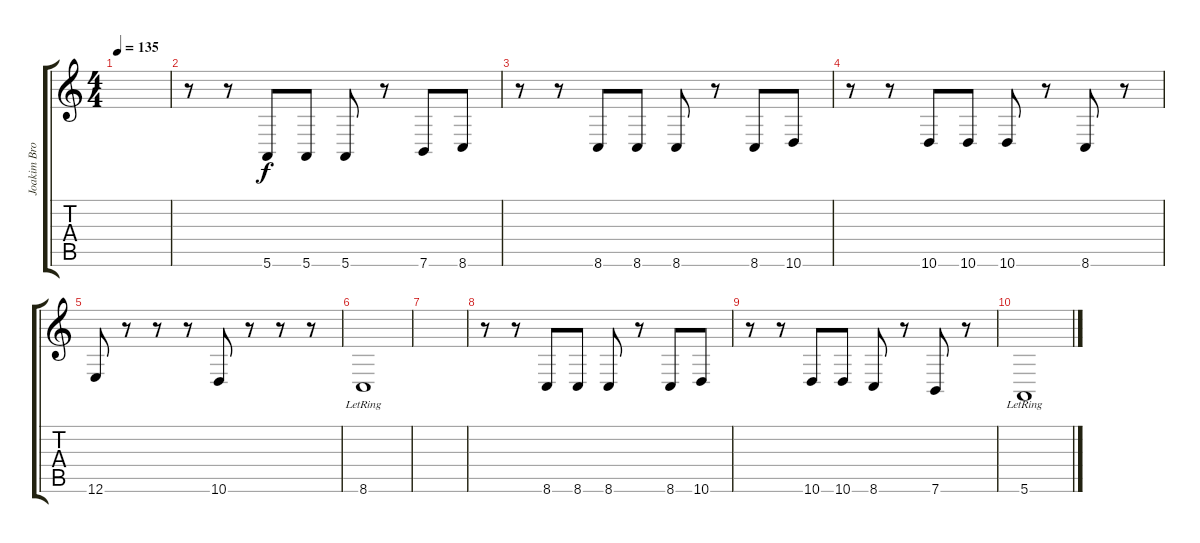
\track ("Joakim Brodem" "Joakim Bro") {instrument frenchhorn}
\staff {score tabs}
\tuning (E4 B3 G3 D3 A2 E2) {hide}
\ts (4 4)
\tempo 135
\clef g2
\ks c
|
r.8 r.8 5.6.8 5.6.8 5.6.8 r.8 7.6.8 8.6.8 |
r.8 r.8 8.6.8 8.6.8 8.6.8 r.8 8.6.8 10.6.8 |
r.8 r.8 10.6.8 10.6.8 10.6.8 r.8 8.6.8 r.8 |
12.6.8 r.8 r.8 r.8 10.6.8 r.8 r.8 r.8 |
8.6{lr}.1 |
|
r.8 r.8 8.6.8 8.6.8 8.6.8 r.8 8.6.8 10.6.8 |
r.8 r.8 10.6.8 10.6.8 8.6.8 r.8 7.6.8 r.8 |
5.6{lr}.1
